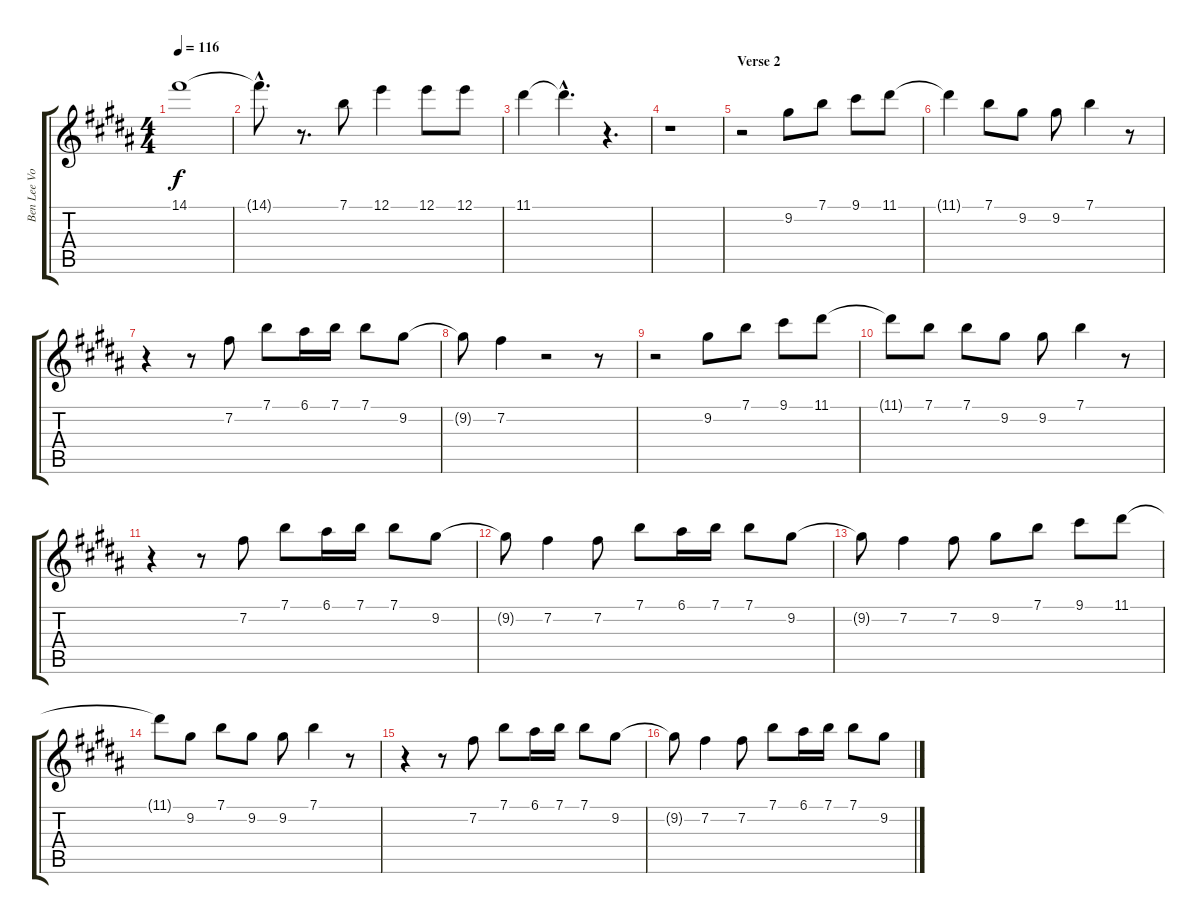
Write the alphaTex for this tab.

\track ("Ben Lee Vocals" "Ben Lee Vo") {instrument distortionguitar}
\staff {score tabs}
\tuning (E4 B3 G3 D3 A2 E2) {hide}
\ts (4 4)
\tempo 116
\clef g2
\ks b
14.1.1{dy f} |
14.1{hac t}.8{d} r.8{d} 7.1.8 12.1.4 12.1.8 12.1.8 |
11.1.4 11.1{hac t}.4{d} r.4{d} |
r.1 |
\section ("" "Verse 2")
r.2 9.2.8 7.1.8 9.1.8 11.1.8 |
11.1{t}.4 7.1.8 9.2.8 9.2.8 7.1.4 r.8 |
r.4 r.8 7.2.8 7.1.8 6.1.16 7.1.16 7.1.8 9.2.8 |
9.2{t}.8 7.2.4 r.2 r.8 |
r.2 9.2.8 7.1.8 9.1.8 11.1.8 |
11.1{t}.8 7.1.8 7.1.8 9.2.8 9.2.8 7.1.4 r.8 |
r.4 r.8 7.2.8 7.1.8 6.1.16 7.1.16 7.1.8 9.2.8 |
9.2{t}.8 7.2.4 7.2.8 7.1.8 6.1.16 7.1.16 7.1.8 9.2.8 |
9.2{t}.8 7.2.4 7.2.8 9.2.8 7.1.8 9.1.8 11.1.8 |
11.1{t}.8 9.2.8 7.1.8 9.2.8 9.2.8 7.1.4 r.8 |
r.4 r.8 7.2.8 7.1.8 6.1.16 7.1.16 7.1.8 9.2.8 |
9.2{t}.8 7.2.4 7.2.8 7.1.8 6.1.16 7.1.16 7.1.8 9.2.8
